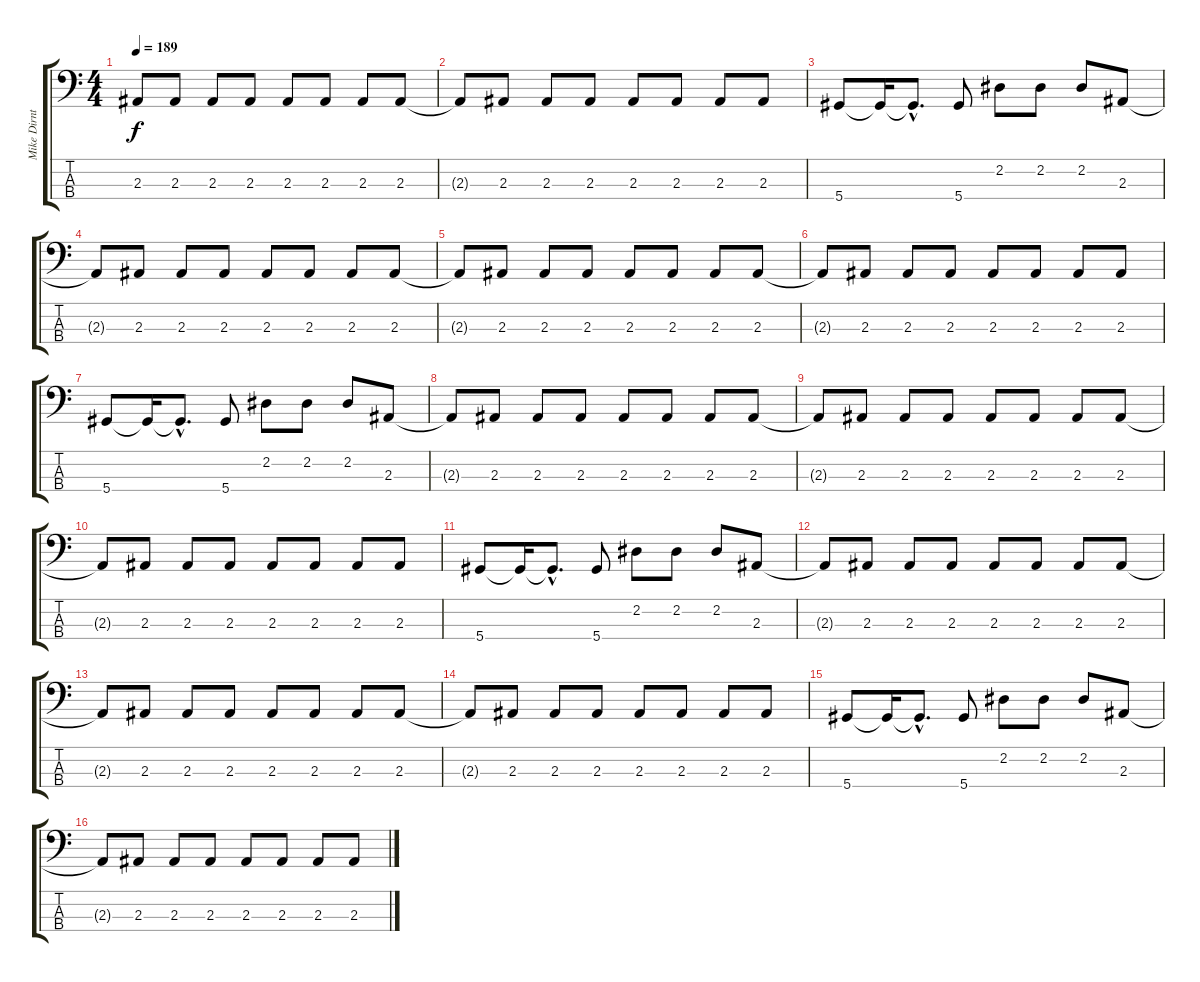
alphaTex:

\track ("Mike Dirnt" "Mike Dirnt") {instrument electricbasspick}
\staff {score tabs}
\tuning (Gb2 Db2 Ab1 Eb1) {hide}
\ts (4 4)
\tempo 189
\clef f4
\ks c
2.3{t}.8{dy f} 2.3.8 2.3.8 2.3.8 2.3.8 2.3.8 2.3.8 2.3.8 |
2.3{t}.8 2.3.8 2.3.8 2.3.8 2.3.8 2.3.8 2.3.8 2.3.8 |
5.4.8 5.4{t}.16 5.4{hac t}.8{d} 5.4.8 2.2.8 2.2.8 2.2.8 2.3.8 |
2.3{t}.8 2.3.8 2.3.8 2.3.8 2.3.8 2.3.8 2.3.8 2.3.8 |
2.3{t}.8 2.3.8 2.3.8 2.3.8 2.3.8 2.3.8 2.3.8 2.3.8 |
2.3{t}.8 2.3.8 2.3.8 2.3.8 2.3.8 2.3.8 2.3.8 2.3.8 |
5.4.8 5.4{t}.16 5.4{hac t}.8{d} 5.4.8 2.2.8 2.2.8 2.2.8 2.3.8 |
2.3{t}.8 2.3.8 2.3.8 2.3.8 2.3.8 2.3.8 2.3.8 2.3.8 |
2.3{t}.8 2.3.8 2.3.8 2.3.8 2.3.8 2.3.8 2.3.8 2.3.8 |
2.3{t}.8 2.3.8 2.3.8 2.3.8 2.3.8 2.3.8 2.3.8 2.3.8 |
5.4.8 5.4{t}.16 5.4{hac t}.8{d} 5.4.8 2.2.8 2.2.8 2.2.8 2.3.8 |
2.3{t}.8 2.3.8 2.3.8 2.3.8 2.3.8 2.3.8 2.3.8 2.3.8 |
2.3{t}.8 2.3.8 2.3.8 2.3.8 2.3.8 2.3.8 2.3.8 2.3.8 |
2.3{t}.8 2.3.8 2.3.8 2.3.8 2.3.8 2.3.8 2.3.8 2.3.8 |
5.4.8 5.4{t}.16 5.4{hac t}.8{d} 5.4.8 2.2.8 2.2.8 2.2.8 2.3.8 |
2.3{t}.8 2.3.8 2.3.8 2.3.8 2.3.8 2.3.8 2.3.8 2.3.8
